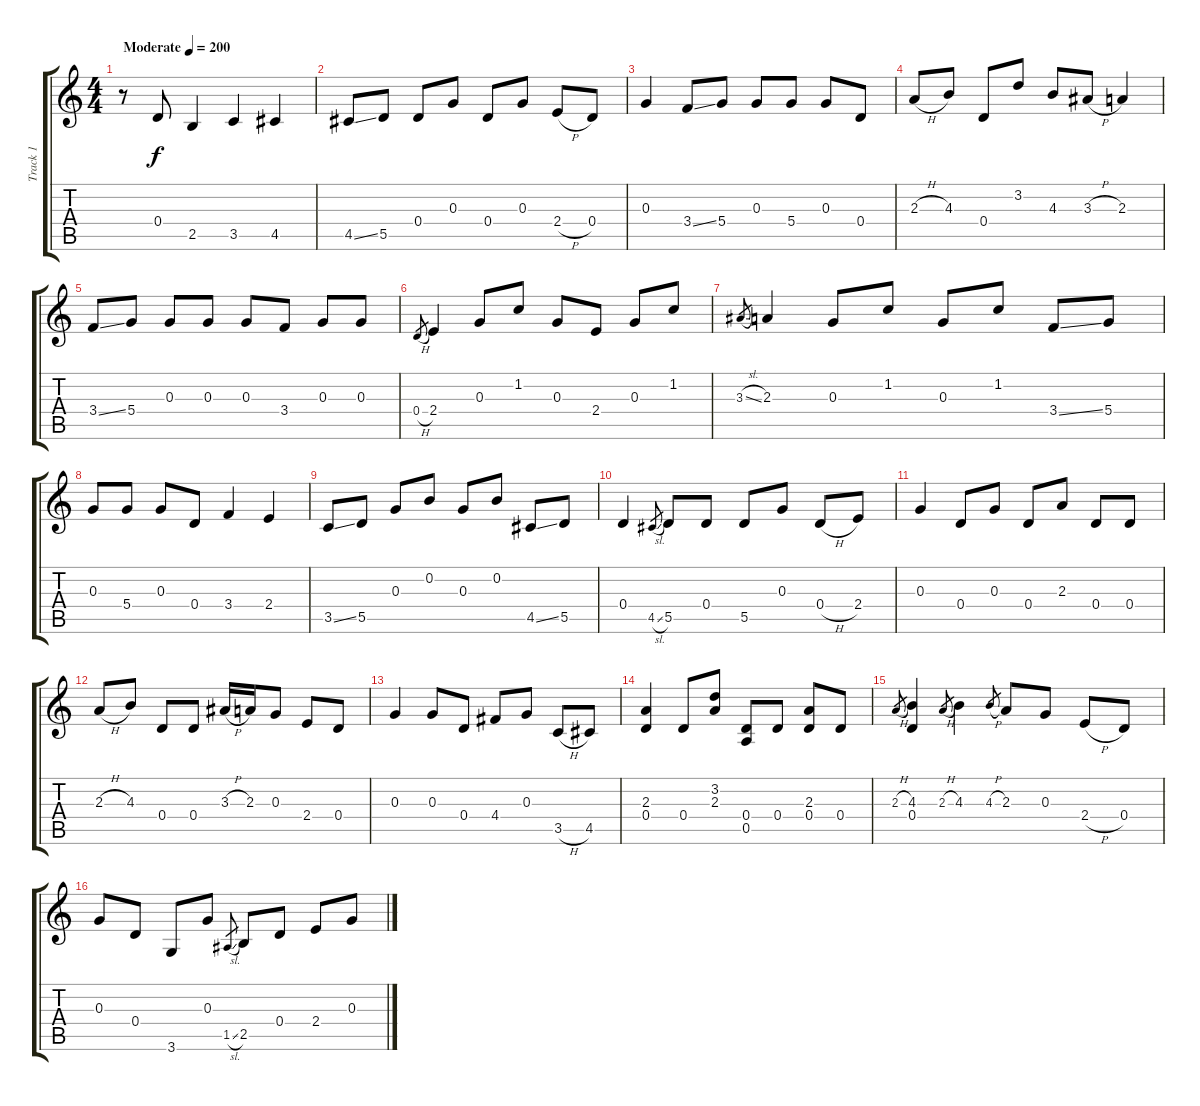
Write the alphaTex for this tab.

\track ("Track 1" "Track 1") {instrument acousticguitarsteel}
\staff {score tabs}
\tuning (E4 B3 G3 D3 A2 E2) {hide}
\ts (4 4)
\tempo (200 "Moderate")
\clef g2
\ks c
r.8{dy f instrument acousticguitarsteel} 0.4.8 2.5.4 3.5.4 4.5.4 |
4.5{ss}.8 5.5.8 0.4.8 0.3.8 0.4.8 0.3.8 2.4{h}.8 0.4.8 |
0.3.4 3.4{ss}.8 5.4.8 0.3.8 5.4.8 0.3.8 0.4.8 |
2.3{h}.8 4.3.8 0.4.8 3.2.8 4.3.8 3.3{h}.8 2.3.4 |
3.4{ss}.8 5.4.8 0.3.8 0.3.8 0.3.8 3.4.8 0.3.8 0.3.8 |
0.4{h}.8{gr} 2.4.4 0.3.8 1.2.8 0.3.8 2.4.8 0.3.8 1.2.8 |
3.3{sl}.8{gr} 2.3.4 0.3.8 1.2.8 0.3.8 1.2.8 3.4{ss}.8 5.4.8 |
0.3.8 5.4.8 0.3.8 0.4.8 3.4.4 2.4.4 |
3.5{ss}.8 5.5.8 0.3.8 0.2.8 0.3.8 0.2.8 4.5{ss}.8 5.5.8 |
0.4.4 4.5{sl}.8{gr} 5.5.8 0.4.8 5.5.8 0.3.8 0.4{h}.8 2.4.8 |
0.3.4 0.4.8 0.3.8 0.4.8 2.3.8 0.4.8 0.4.8 |
2.3{h}.8 4.3.8 0.4.8 0.4.8 3.3{h}.16 2.3.16 0.3.8 2.4.8 0.4.8 |
0.3.4 0.3.8 0.4.8 4.4.8 0.3.8 3.5{h}.8 4.5.8 |
(2.3 0.4).4 0.4.8 (3.2 2.3).8 (0.4 0.5).8 0.4.8 (2.3 0.4).8 0.4.8 |
2.3{h}.8{gr} (4.3 0.4).4 2.3{h}.8{gr} 4.3.4 4.3{h}.8{gr} 2.3.8 0.3.8 2.4{h}.8 0.4.8 |
0.3.8 0.4.8 3.6.8 0.3.8 1.5{sl}.8{gr} 2.5.8 0.4.8 2.4.8 0.3.8
